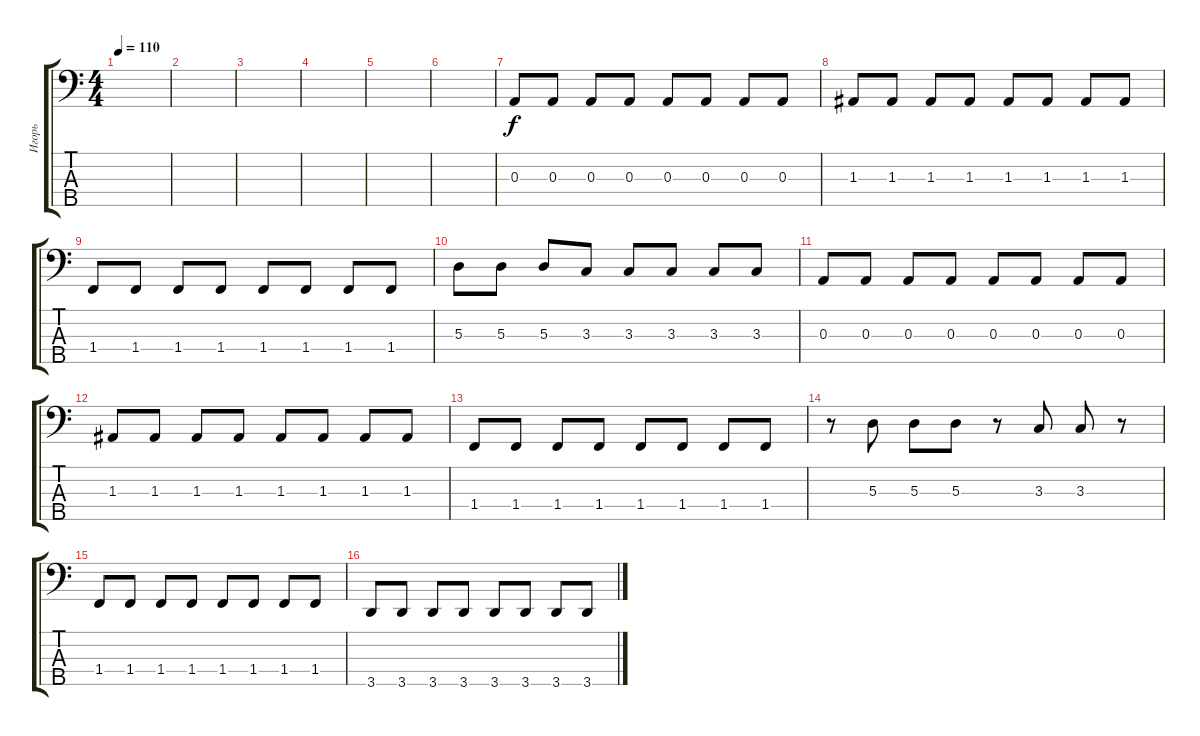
\track ("Игорь" "Игорь") {instrument electricbassfinger}
\staff {score tabs}
\tuning (G2 D2 A1 E1 B0) {hide}
\ts (4 4)
\tempo 110
\clef f4
\ks c
|
|
|
|
|
|
0.3.8{volume 7} 0.3.8 0.3.8 0.3.8 0.3.8 0.3.8 0.3.8 0.3.8 |
1.3.8 1.3.8 1.3.8 1.3.8 1.3.8 1.3.8 1.3.8 1.3.8 |
1.4.8 1.4.8 1.4.8 1.4.8 1.4.8 1.4.8 1.4.8 1.4.8 |
5.3.8 5.3.8 5.3.8 3.3.8 3.3.8 3.3.8 3.3.8 3.3.8 |
0.3.8{volume 7} 0.3.8 0.3.8 0.3.8 0.3.8 0.3.8 0.3.8 0.3.8 |
1.3.8 1.3.8 1.3.8 1.3.8 1.3.8 1.3.8 1.3.8 1.3.8 |
1.4.8 1.4.8 1.4.8 1.4.8 1.4.8 1.4.8 1.4.8 1.4.8 |
r.8 5.3.8 5.3.8 5.3.8 r.8 3.3.8 3.3.8 r.8 |
1.4.8 1.4.8 1.4.8 1.4.8 1.4.8 1.4.8 1.4.8 1.4.8 |
3.5.8 3.5.8 3.5.8 3.5.8 3.5.8 3.5.8 3.5.8 3.5.8
